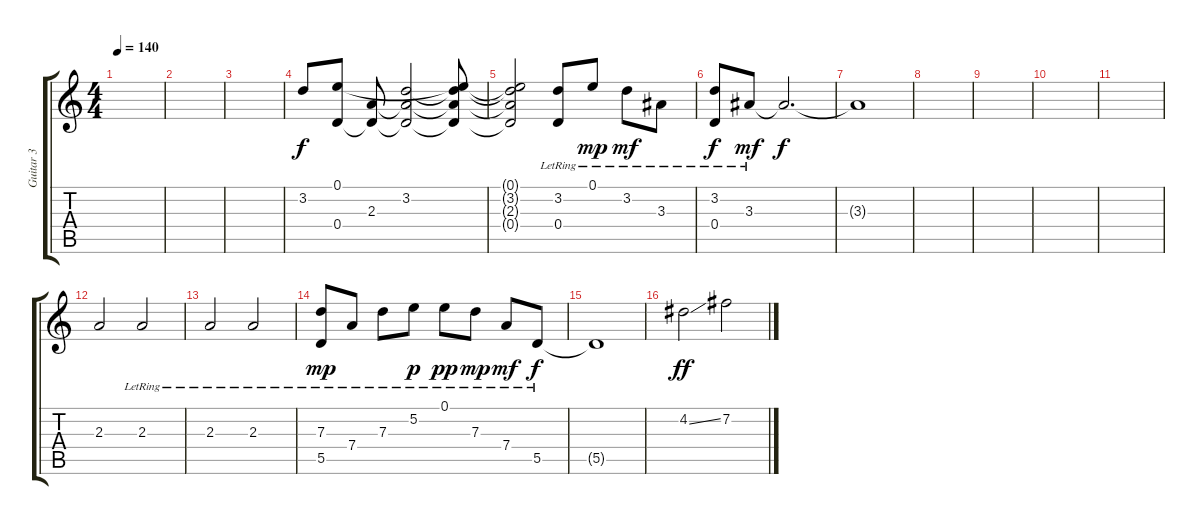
\track ("Guitar 3" "Guitar 3") {instrument electricguitarclean}
\staff {score tabs}
\tuning (E4 B3 G3 D3 A2 E2) {hide}
\ts (4 4)
\tempo 140
\clef g2
\ks c
|
|
|
3.2.8{volume 5 instrument acousticguitarnylon} (0.1 0.4).8 (2.3 0.4{t}).8 (3.2 2.3{t} 0.4{t}).2 (0.1{t} 3.2{t} 2.3{t} 0.4{t}).8 |
(0.1{t} 3.2{t} 2.3{t} 0.4{t}).2 (3.2{lr} 0.4).8 0.1{lr}.8{dy mp} 3.2{lr}.8{dy mf} 3.3{lr}.8 |
(3.2{lr} 0.4).8{dy f} 3.3{lr}.8{dy mf} 3.3{t}.2{d dy f} |
3.3{t}.1 |
|
|
|
|
2.3.2{volume 5 instrument acousticguitarnylon} 2.3{lr}.2 |
2.3{lr}.2 2.3{lr}.2 |
(7.3 5.5{lr}).8{dy mp} 7.4{lr}.8 7.3{lr}.8 5.2{lr}.8{dy p} 0.1{lr}.8{dy pp} 7.3{lr}.8{dy mp} 7.4{lr}.8{dy mf} 5.5{lr}.8{dy f} |
5.5{t}.1 |
4.2{ss}.2{dy ff} 7.2{ss}.2
